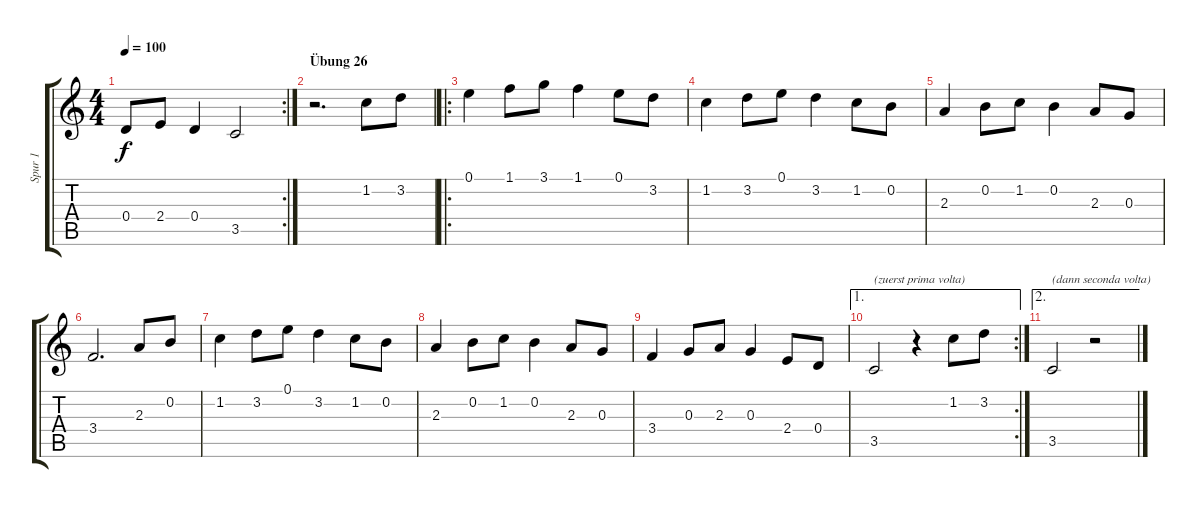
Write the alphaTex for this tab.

\track ("Spur 1" "Spur 1") {instrument acousticguitarsteel}
\staff {score tabs}
\tuning (E4 B3 G3 D3 A2 E2) {hide}
\rc 2
\ts (4 4)
\tempo 100
\clef g2
\ks c
0.4.8{dy f} 2.4.8 0.4.4 3.5.2 |
\section ("" "Übung 26")
r.2{d} 1.2.8 3.2.8 |
\ro
\section ("" "")
0.1.4 1.1.8 3.1.8 1.1.4 0.1.8 3.2.8 |
1.2.4 3.2.8 0.1.8 3.2.4 1.2.8 0.2.8 |
2.3.4 0.2.8 1.2.8 0.2.4 2.3.8 0.3.8 |
3.4.2{d} 2.3.8 0.2.8 |
1.2.4 3.2.8 0.1.8 3.2.4 1.2.8 0.2.8 |
2.3.4 0.2.8 1.2.8 0.2.4 2.3.8 0.3.8 |
3.4.4 0.3.8 2.3.8 0.3.4 2.4.8 0.4.8 |
\ae 1
\rc 2
3.5.2{txt "(zuerst prima volta)"} r.4 1.2.8 3.2.8 |
\ae 2
3.5.2{txt "(dann seconda volta)"} r.2
